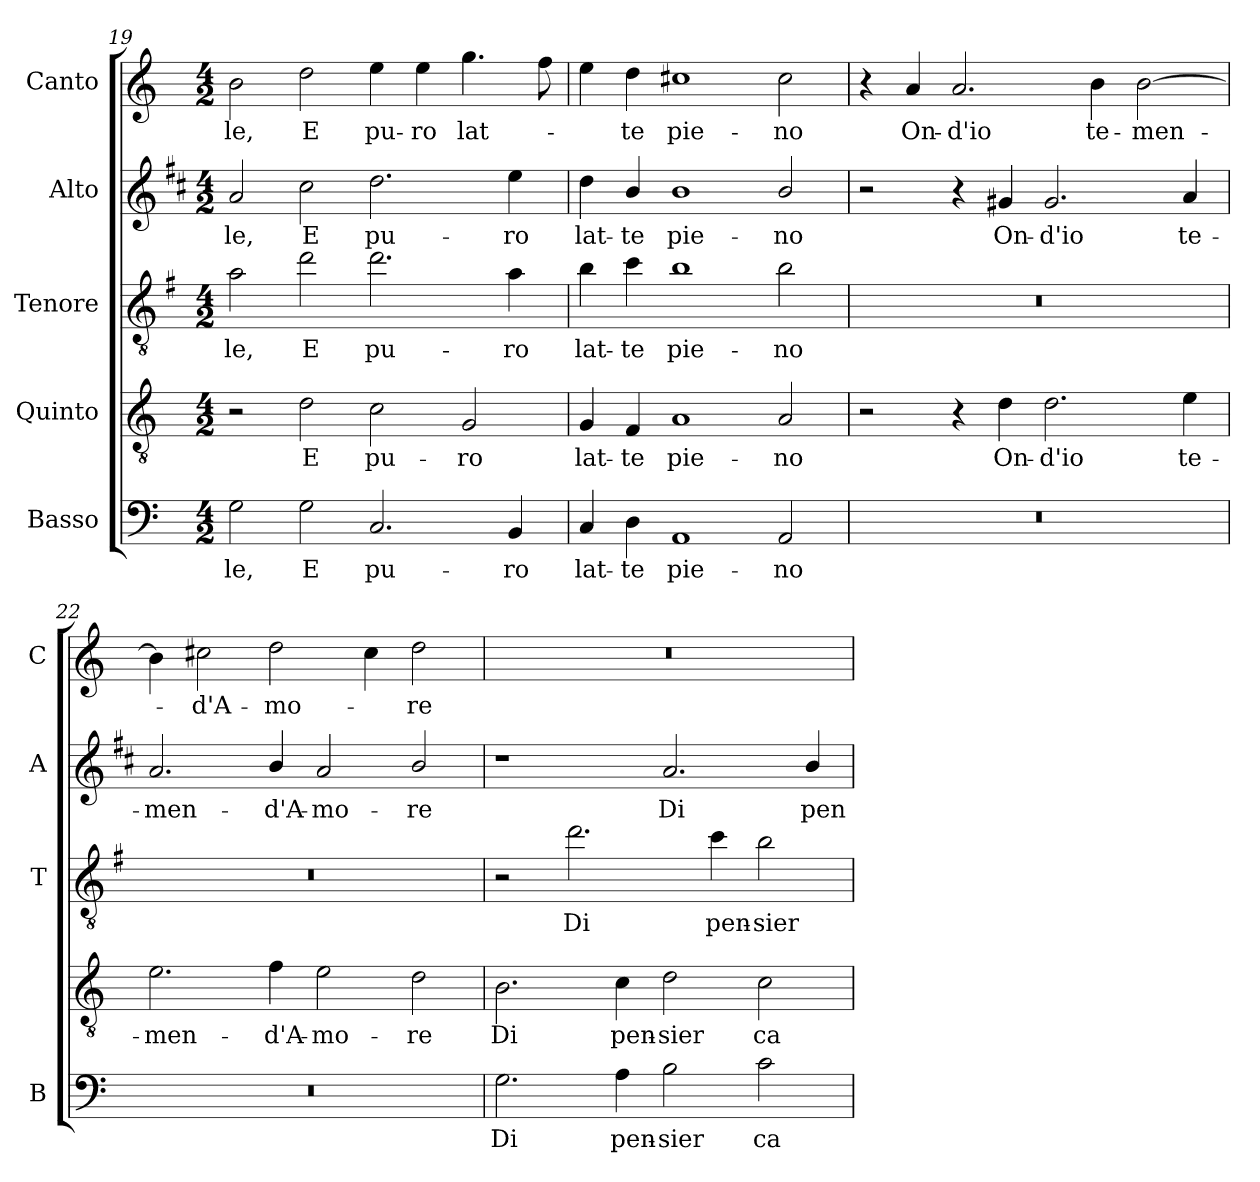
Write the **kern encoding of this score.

**kern	**text	**kern	**text	**kern	**text	**kern	**text	**kern	**text
*part5	*part5	*part4	*part4	*part3	*part3	*part2	*part2	*part1	*part1
*staff5	*staff5	*staff4	*staff4	*staff3	*staff3	*staff2	*staff2	*staff1	*staff1
*I"Basso	*	*I"Quinto	*	*I"Tenore	*	*I"Alto	*	*I"Canto	*
*I'B	*	*	*	*I'T	*	*I'A	*	*I'C	*
*clefF4	*	*clefGv2	*	*clefGv2	*	*clefG2	*	*clefG2	*
*	*	*	*	*ITrd4c7	*	*ITrd1c2	*	*	*
*k[]	*	*k[]	*	*k[]	*	*k[]	*	*k[]	*
*C:	*	*C:	*	*C:	*	*C:	*	*C:	*
*M4/2	*	*M4/2	*	*M4/2	*	*M4/2	*	*M4/2	*
=19	=19	=19	=19	=19	=19	=19	=19	=19	=19
!	!LO:LY:b	!	!	!	!LO:LY:b	!	!LO:LY:b	!	!LO:LY:b
2G\	-le,	2r	.	2d\	-le,	2g/	-le,	2b\	-le,
!	!LO:LY:b	!	!LO:LY:b	!	!LO:LY:b	!	!LO:LY:b	!	!LO:LY:b
2G\	E	2d\	E	2g\	E	2b\	E	2dd\	E
!	!LO:LY:b	!	!LO:LY:b	!	!LO:LY:b	!	!LO:LY:b	!	!LO:LY:b
2.C/	pu-	2c\	pu-	2.g\	pu-	2.cc\	pu-	4ee\	pu-
!	!	!	!	!	!	!	!	!	!LO:LY:b
.	.	.	.	.	.	.	.	4ee\	-ro
!	!	!	!LO:LY:b	!	!	!	!	!	!LO:LY:b
.	.	2G/	-ro	.	.	.	.	4.gg\	lat-
!	!LO:LY:b	!	!	!	!LO:LY:b	!	!LO:LY:b	!	!
4BB/	-ro	.	.	4d\	-ro	4dd\	-ro	.	.
.	.	.	.	.	.	.	.	8ff\	.
=20	=20	=20	=20	=20	=20	=20	=20	=20	=20
!	!LO:LY:b	!	!LO:LY:b	!	!LO:LY:b	!	!LO:LY:b	!	!
4C/	lat-	4G/	lat-	4e\	lat-	4cc\	lat-	4ee\	.
!	!LO:LY:b	!	!LO:LY:b	!	!LO:LY:b	!	!LO:LY:b	!	!LO:LY:b
4D\	-te	4F/	-te	4f\	-te	4a/	-te	4dd\	-te
!	!LO:LY:b	!	!LO:LY:b	!	!LO:LY:b	!	!LO:LY:b	!	!LO:LY:b
1AA	pie-	1A	pie-	1e	pie-	1a	pie-	1cc#X	pie-
!	!LO:LY:b	!	!LO:LY:b	!	!LO:LY:b	!	!LO:LY:b	!	!LO:LY:b
2AA/	-no	2A/	-no	2e\	-no	2a/	-no	2cc#\	-no
!!LO:PB:g=z
=21	=21	=21	=21	=21	=21	=21	=21	=21	=21
0r	.	2r	.	0r	.	2r	.	4r	.
!	!	!	!	!	!	!	!	!	!LO:LY:b
.	.	.	.	.	.	.	.	4a/	On-
!	!	!	!	!	!	!	!	!	!LO:LY:b
.	.	4r	.	.	.	4r	.	2.a/	-d'io
!	!	!	!LO:LY:b	!	!	!	!LO:LY:b	!	!
.	.	4d\	On-	.	.	4f#X/	On-	.	.
!	!	!	!LO:LY:b	!	!	!	!LO:LY:b	!	!
.	.	2.d\	-d'io	.	.	2.f#/	-d'io	.	.
!	!	!	!	!	!	!	!	!	!LO:LY:b
.	.	.	.	.	.	.	.	4b\	te-
!	!	!	!	!	!	!	!	!	!LO:LY:b
.	.	.	.	.	.	.	.	[2b\	-men-
!	!	!	!LO:LY:b	!	!	!	!LO:LY:b	!	!
.	.	4e\	te-	.	.	4g/	te-	.	.
=22	=22	=22	=22	=22	=22	=22	=22	=22	=22
!	!	!	!LO:LY:b	!	!	!	!LO:LY:b	!	!
0r	.	2.e\	-men-	0r	.	2.g/	-men-	4b\]	.
!	!	!	!	!	!	!	!	!	!LO:LY:b
.	.	.	.	.	.	.	.	2cc#X\	-d'A-
!	!	!	!LO:LY:b	!	!	!	!LO:LY:b	!	!LO:LY:b
.	.	4f\	-d'A-	.	.	4a/	-d'A-	2dd\	-mo-
!	!	!	!LO:LY:b	!	!	!	!LO:LY:b	!	!
.	.	2e\	-mo-	.	.	2g/	-mo-	.	.
.	.	.	.	.	.	.	.	4cc#\	.
!	!	!	!LO:LY:b	!	!	!	!LO:LY:b	!	!LO:LY:b
.	.	2d\	-re	.	.	2a/	-re	2dd\	-re
=23	=23	=23	=23	=23	=23	=23	=23	=23	=23
!	!LO:LY:b	!	!LO:LY:b	!	!	!	!	!	!
2.G\	Di	2.B\	Di	2r	.	1r	.	0r	.
!	!	!	!	!	!LO:LY:b	!	!	!	!
.	.	.	.	2.g\	Di	.	.	.	.
!	!LO:LY:b	!	!LO:LY:b	!	!	!	!	!	!
4A\	pen-	4c\	pen-	.	.	.	.	.	.
!	!LO:LY:b	!	!LO:LY:b	!	!	!	!LO:LY:b	!	!
2B\	-sier	2d\	-sier	.	.	2.g/	Di	.	.
!	!	!	!	!	!LO:LY:b	!	!	!	!
.	.	.	.	4f\	pen-	.	.	.	.
!	!LO:LY:b	!	!LO:LY:b	!	!LO:LY:b	!	!	!	!
2c\	ca-	2c\	ca-	2e\	-sier	.	.	.	.
!	!	!	!	!	!	!	!LO:LY:b	!	!
.	.	.	.	.	.	4a/	pen-	.	.
=	=	=	=	=	=	=	=	=	=
*-	*-	*-	*-	*-	*-	*-	*-	*-	*-
